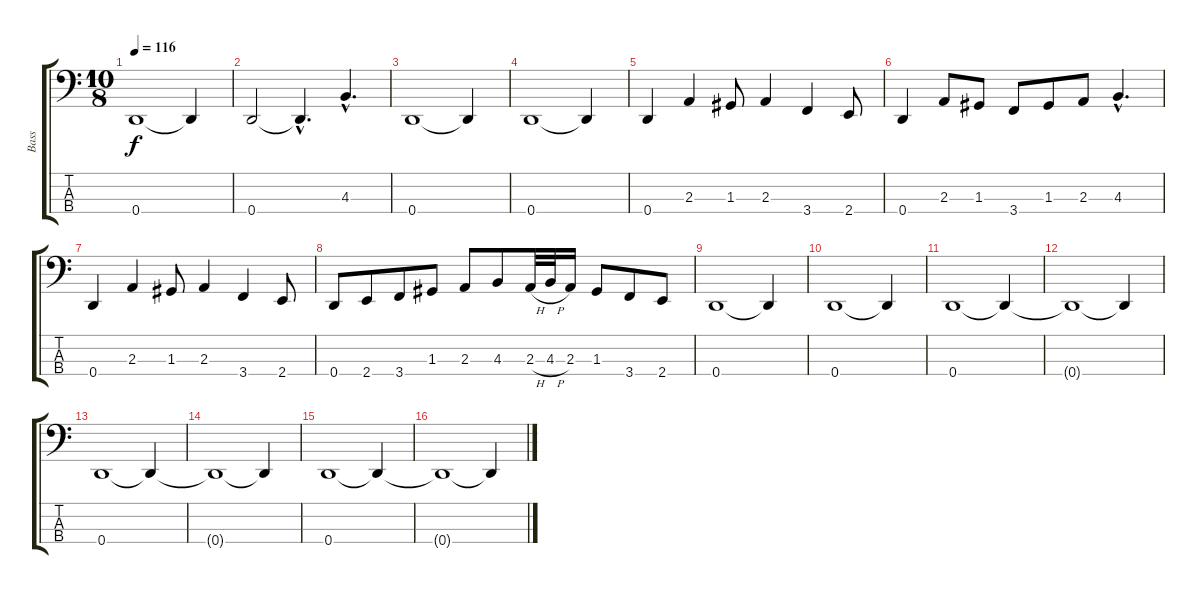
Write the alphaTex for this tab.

\track ("Bass" "Bass") {instrument electricbassfinger}
\staff {score tabs}
\tuning (F2 C2 G1 D1) {hide}
\ts (10 8)
\tempo 116
\clef f4
\ks c
0.4.1{dy f instrument electricbassfinger} 0.4{t}.4 |
0.4.2 0.4{hac t}.4{d} 4.3{hac}.4{d} |
0.4.1 0.4{t}.4 |
0.4.1 0.4{t}.4 |
0.4.4 2.3.4 1.3.8 2.3.4 3.4.4 2.4.8 |
0.4.4 2.3.8 1.3.8 3.4.8 1.3.8 2.3.8 4.3{hac}.4{d} |
0.4.4 2.3.4 1.3.8 2.3.4 3.4.4 2.4.8 |
0.4.8 2.4.8 3.4.8 1.3.8 2.3.8 4.3.8 2.3{h}.32 4.3{h}.32 2.3.16 1.3.8 3.4.8 2.4.8 |
0.4.1 0.4{t}.4 |
0.4.1 0.4{t}.4 |
0.4.1 0.4{t}.4 |
0.4{t}.1 0.4{t}.4 |
0.4.1 0.4{t}.4 |
0.4{t}.1 0.4{t}.4 |
0.4.1 0.4{t}.4 |
0.4{t}.1 0.4{t}.4
